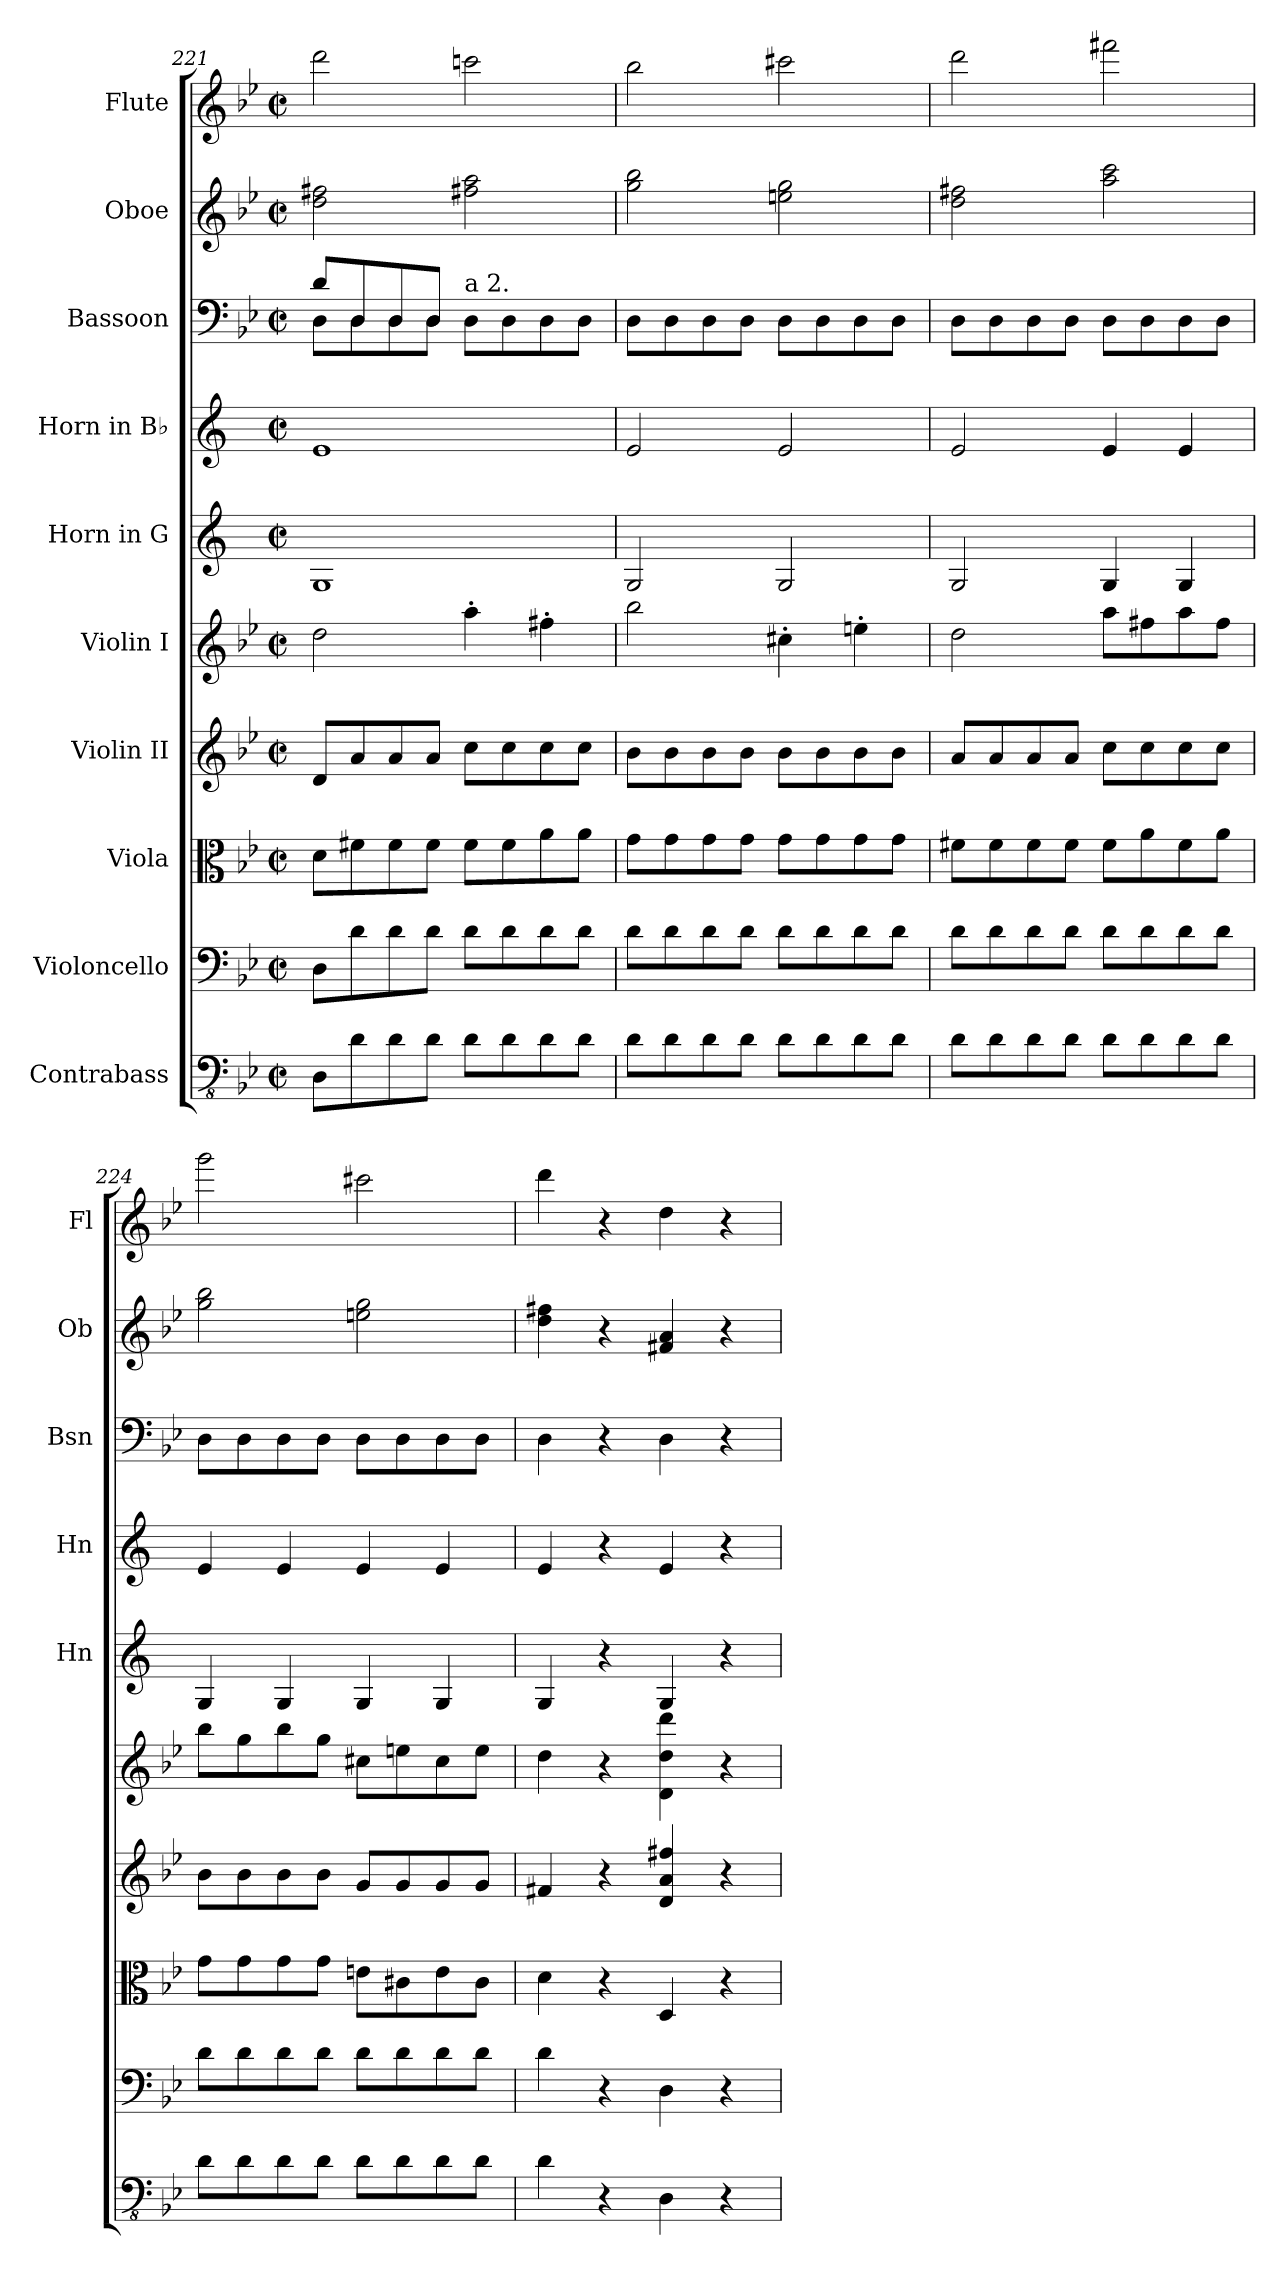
**kern	**kern	**kern	**kern	**kern	**kern	**kern	**kern	**kern	**kern
*part10	*part9	*part8	*part7	*part6	*part5	*part4	*part3	*part2	*part1
*staff10	*staff9	*staff8	*staff7	*staff6	*staff5	*staff4	*staff3	*staff2	*staff1
*I"Contrabass	*I"Violoncello	*I"Viola	*I"Violin II	*I"Violin I	*I"Horn in G	*I"Horn in B♭	*I"Bassoon	*I"Oboe	*I"Flute
*	*	*	*	*	*I'Hn	*I'Hn	*I'Bsn	*I'Ob	*I'Fl
!!LO:PB:g=z
*clefFv4	*clefF4	*clefC3	*clefG2	*clefG2	*clefG2	*clefG2	*clefF4	*clefG2	*clefG2
*	*	*	*	*	*ITrd3c5	*ITrd1c2	*	*	*
*k[b-e-]	*k[b-e-]	*k[b-e-]	*k[b-e-]	*k[b-e-]	*k[f#]	*k[b-e-]	*k[b-e-]	*k[b-e-]	*k[b-e-]
*M2/2	*M2/2	*M2/2	*M2/2	*M2/2	*M2/2	*M2/2	*M2/2	*M2/2	*M2/2
*met(c|)	*met(c|)	*met(c|)	*met(c|)	*met(c|)	*met(c|)	*met(c|)	*met(c|)	*met(c|)	*met(c|)
=221	=221	=221	=221	=221	=221	=221	=221	=221	=221
*	*	*	*	*	*	*	*^	*	*
8DD\L	8D\L	8d\L	8d/L	2dd\	1D	1d	8d/L	8D\L	2dd\ 2ff#X\	2ddd\
8D\	8d\	8f#X\	8a/	.	.	.	8D/	8D\	.	.
8D\	8d\	8f#\	8a/	.	.	.	8D/	8D\	.	.
8D\J	8d\J	8f#\J	8a/J	.	.	.	8D/J	8D\J	.	.
!	!	!	!	!	!	!	!LO:TX:a:t=a 2.	!	!	!
8D\L	8d\L	8f#\L	8cc\L	4aa'\	.	.	8D\L	2ryy	2ff#X\ 2aa\	2cccn\
8D\	8d\	8f#\	8cc\	.	.	.	8D\	.	.	.
8D\	8d\	8a\	8cc\	4ff#X'\	.	.	8D\	.	.	.
8D\J	8d\J	8a\J	8cc\J	.	.	.	8D\J	.	.	.
*	*	*	*	*	*	*	*v	*v	*	*
=222	=222	=222	=222	=222	=222	=222	=222	=222	=222
8D\L	8d\L	8g\L	8b-\L	2bb-\	2D/	2d/	8D\L	2gg\ 2bb-\	2bb-\
8D\	8d\	8g\	8b-\	.	.	.	8D\	.	.
8D\	8d\	8g\	8b-\	.	.	.	8D\	.	.
8D\J	8d\J	8g\J	8b-\J	.	.	.	8D\J	.	.
8D\L	8d\L	8g\L	8b-\L	4cc#X'\	2D/	2d/	8D\L	2een\ 2gg\	2ccc#X\
8D\	8d\	8g\	8b-\	.	.	.	8D\	.	.
8D\	8d\	8g\	8b-\	4een'\	.	.	8D\	.	.
8D\J	8d\J	8g\J	8b-\J	.	.	.	8D\J	.	.
=223	=223	=223	=223	=223	=223	=223	=223	=223	=223
8D\L	8d\L	8f#X\L	8a/L	2dd\	2D/	2d/	8D\L	2dd\ 2ff#X\	2ddd\
8D\	8d\	8f#\	8a/	.	.	.	8D\	.	.
8D\	8d\	8f#\	8a/	.	.	.	8D\	.	.
8D\J	8d\J	8f#\J	8a/J	.	.	.	8D\J	.	.
8D\L	8d\L	8f#\L	8cc\L	8aa\L	4D/	4d/	8D\L	2aa\ 2ccc\	2fff#X\
8D\	8d\	8a\	8cc\	8ff#X\	.	.	8D\	.	.
8D\	8d\	8f#\	8cc\	8aa\	4D/	4d/	8D\	.	.
8D\J	8d\J	8a\J	8cc\J	8ff#\J	.	.	8D\J	.	.
=224	=224	=224	=224	=224	=224	=224	=224	=224	=224
8D\L	8d\L	8g\L	8b-\L	8bb-\L	4D/	4d/	8D\L	2gg\ 2bb-\	2ggg\
8D\	8d\	8g\	8b-\	8gg\	.	.	8D\	.	.
8D\	8d\	8g\	8b-\	8bb-\	4D/	4d/	8D\	.	.
8D\J	8d\J	8g\J	8b-\J	8gg\J	.	.	8D\J	.	.
8D\L	8d\L	8en\L	8g/L	8cc#X\L	4D/	4d/	8D\L	2een\ 2gg\	2ccc#X\
8D\	8d\	8c#X\	8g/	8een\	.	.	8D\	.	.
8D\	8d\	8e\	8g/	8cc#\	4D/	4d/	8D\	.	.
8D\J	8d\J	8c#\J	8g/J	8ee\J	.	.	8D\J	.	.
=225	=225	=225	=225	=225	=225	=225	=225	=225	=225
4D\	4d\	4d\	4f#X/	4dd\	4D/	4d/	4D\	4dd\ 4ff#X\	4ddd\
4r	4r	4r	4r	4r	4r	4r	4r	4r	4r
4DD\	4D\	4D/	4d/ 4a/ 4ff#X/	4d\ 4dd\ 4ddd\	4D/	4d/	4D\	4f#X/ 4a/	4dd\
4r	4r	4r	4r	4r	4r	4r	4r	4r	4r
=	=	=	=	=	=	=	=	=	=
*-	*-	*-	*-	*-	*-	*-	*-	*-	*-
